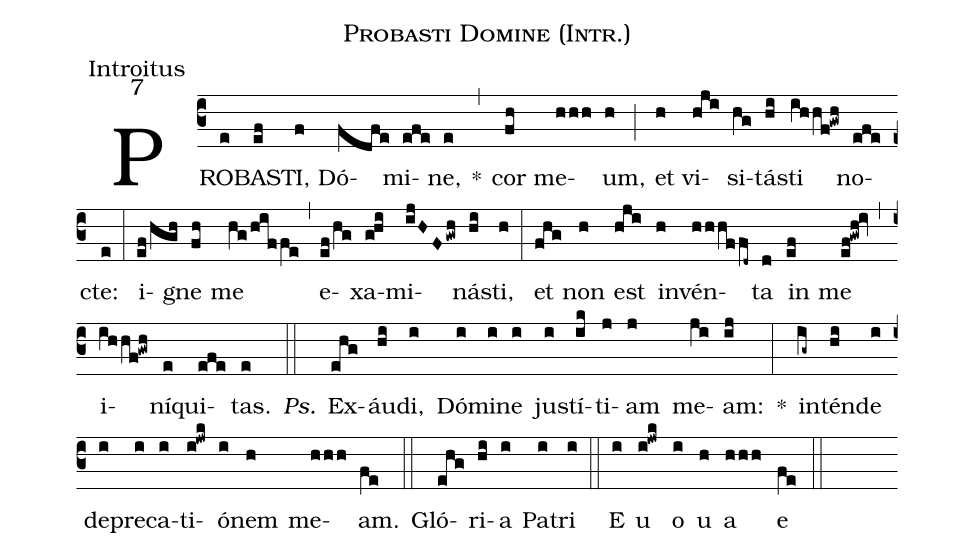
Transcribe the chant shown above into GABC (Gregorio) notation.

name:Probasti Domine (Intr.);
office-part:Introitus;
mode:7;
%%
(c3) PRO(e)BA(ef)STI,(f) Dó(fdfe)mi(efe)ne,(e) *(,) cor(fh) me(hhh)um,(h) (;) et(h) vi(hji)si(hg)tá(hi)sti(ihhf!gwh) no(efe)cte:(e) (:) i(ef/hgh)gne(fh) me(hg/hiffe) (,) e(ef/hg)xa(g!hi)mi(ijHF/gwh)ná(hi)sti,(h) (:) et(fhg) non(h) est(hji) in(h)vén(hhhffd~)ta(d) in(ef) me(ef!gwh!iv) (,) i(ihhf!gwh)ní(e)qui(efe)tas.(e) <i>Ps.</i>(::) Ex(ehg)áu(hi)di,(i) Dó(i)mi(i)ne(i) ju(i)stí(ik)ti(j)am(j) me(ji)am:(ij) *(:) in(ig~)tén(hi)de(i) de(i)pre(i)ca(i)ti(i!jwk)ó(i)nem(h) me(hhh)am.(fe) (::) Gló(ehg)ri(hi)a(i) Pa(i)tri(i) (::) E(i) u(i!jwk) o(i) u(h) a(hhh) e(fe) (::)
